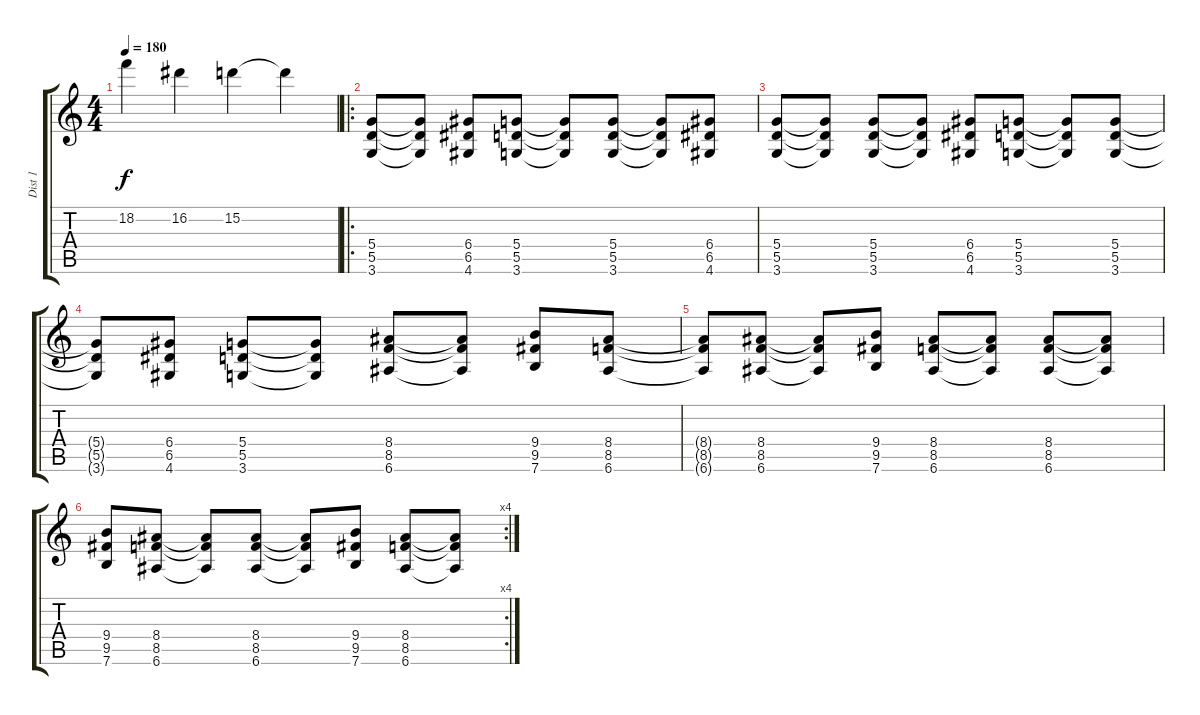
\track ("Dist 1" "Dist 1") {instrument distortionguitar}
\staff {score tabs}
\tuning (E4 B3 G3 D3 A2 E2) {hide}
\ts (4 4)
\tempo 180
\clef g2
\ks c
18.2.4{dy f} 16.2.4 15.2.4 15.2{t}.4 |
\ro
(5.4 5.5 3.6).8 (5.4{t} 5.5{t} 3.6{t}).8 (6.4 6.5 4.6).8 (5.4 5.5 3.6).8 (5.4{t} 5.5{t} 3.6{t}).8 (5.4 5.5 3.6).8 (5.4{t} 5.5{t} 3.6{t}).8 (6.4 6.5 4.6).8 |
(5.4 5.5 3.6).8 (5.4{t} 5.5{t} 3.6{t}).8 (5.4 5.5 3.6).8 (5.4{t} 5.5{t} 3.6{t}).8 (6.4 6.5 4.6).8 (5.4 5.5 3.6).8 (5.4{t} 5.5{t} 3.6{t}).8 (5.4 5.5 3.6).8 |
(5.4{t} 5.5{t} 3.6{t}).8 (6.4 6.5 4.6).8 (5.4 5.5 3.6).8 (5.4{t} 5.5{t} 3.6{t}).8 (8.4 8.5 6.6).8 (8.4{t} 8.5{t} 6.6{t}).8 (9.4 9.5 7.6).8 (8.4 8.5 6.6).8 |
(8.4{t} 8.5{t} 6.6{t}).8 (8.4 8.5 6.6).8 (8.4{t} 8.5{t} 6.6{t}).8 (9.4 9.5 7.6).8 (8.4 8.5 6.6).8 (8.4{t} 8.5{t} 6.6{t}).8 (8.4 8.5 6.6).8 (8.4{t} 8.5{t} 6.6{t}).8 |
\rc 4
(9.4 9.5 7.6).8 (8.4 8.5 6.6).8 (8.4{t} 8.5{t} 6.6{t}).8 (8.4 8.5 6.6).8 (8.4{t} 8.5{t} 6.6{t}).8 (9.4 9.5 7.6).8 (8.4 8.5 6.6).8 (8.4{t} 8.5{t} 6.6{t}).8
